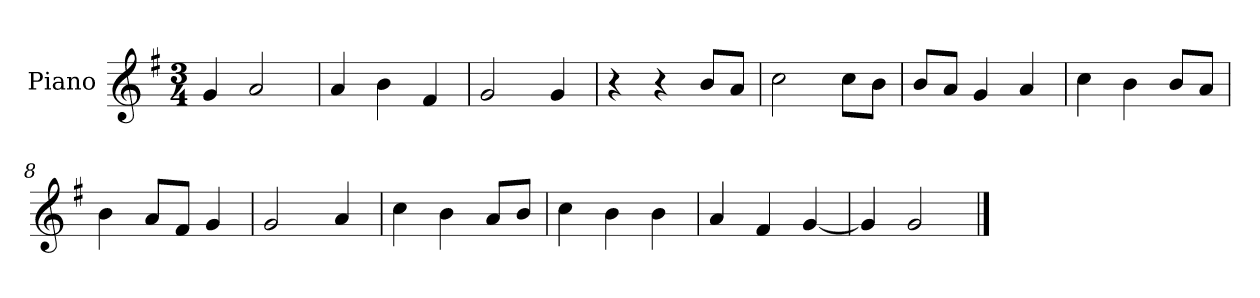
**kern
*part1
*staff1
*I"Piano
*I'P-no
*clefG2
*k[f#]
*M3/4
*MM176
=1
4g/
2a/
=2
4a/
4b\
4f#/
=3
2g/
4g/
=4
4r
4r
8b/L
8a/J
=5
2cc\
8cc\L
8b\J
=6
8b/L
8a/J
4g/
4a/
=7
4cc\
4b\
8b/L
8a/J
=8
4b\
8a/L
8f#/J
4g/
=9
2g/
4a/
=10
4cc\
4b\
8a/L
8b/J
!!LO:LB:g=z
=11
4cc\
4b\
4b\
=12
4a/
4f#/
[4g/
=13
4g/]
2g/
==
*-
